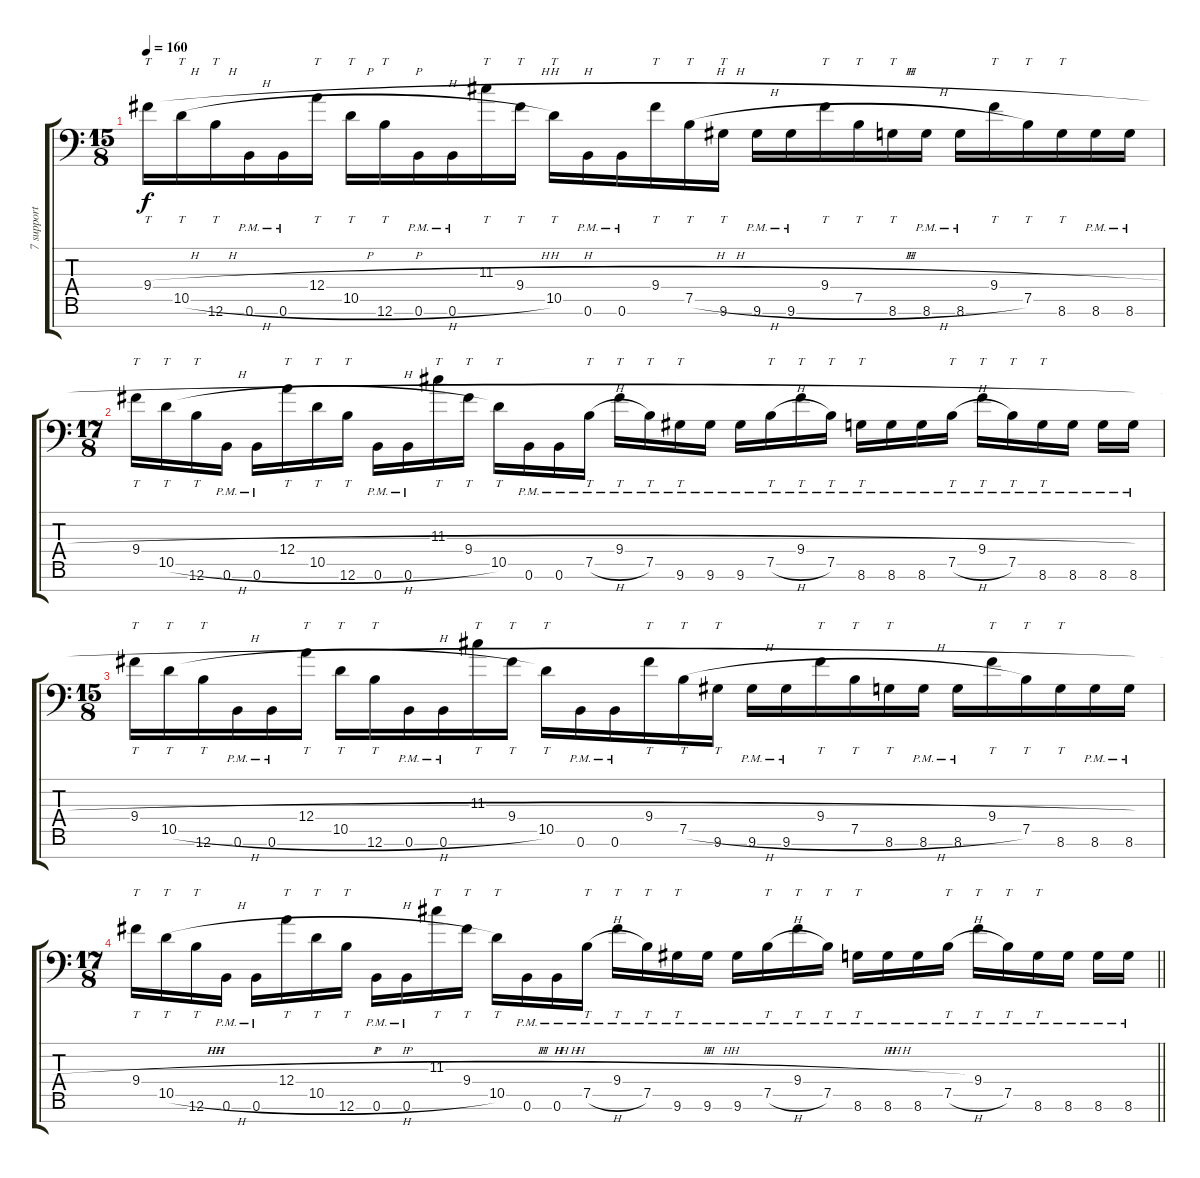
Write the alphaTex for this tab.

\track ("7 support" "7 support") {instrument overdrivenguitar}
\staff {score tabs}
\tuning (B3 G3 D3 A2 E2 B1 E1) {hide}
\ts (15 8)
\tempo 160
\clef f4
\ks c
9.4{h}.16{tt dy f volume 9 balance 8} 10.5{h}.16{tt} 12.6.16{tt} 0.6{pm}.16 0.6{pm}.16 12.4{h}.16{tt} 10.5{h}.16{tt} 12.6.16{tt} 0.6{pm}.16 0.6{pm}.16 11.3.16{tt} 9.4{h}.16{tt} 10.5.16{tt} 0.6{pm}.16 0.6{pm}.16 9.4{h}.16{tt} 7.5{h}.16{tt} 9.6.16{tt} 9.6{pm}.16 9.6{pm}.16 9.4{h}.16{tt} 7.5{h}.16{tt} 8.6.16{tt} 8.6{pm}.16 8.6{pm}.16 9.4{h}.16{tt} 7.5.16{tt} 8.6.16{tt} 8.6{pm}.16 8.6{pm}.16 |
\ts (17 8)
9.4{h}.16{tt} 10.5{h}.16{tt} 12.6.16{tt} 0.6{pm}.16 0.6{pm}.16 12.4{h}.16{tt} 10.5{h}.16{tt} 12.6.16{tt} 0.6{pm}.16 0.6{pm}.16 11.3.16{tt} 9.4{h}.16{tt} 10.5.16{tt} 0.6{pm}.16 0.6{pm}.16 7.5{h pm}.16{tt} 9.4{h pm}.16{tt} 7.5{pm}.16{tt} 9.6{pm}.16{tt} 9.6{pm}.16 9.6{pm}.16 7.5{h pm}.16{tt} 9.4{h pm}.16{tt} 7.5{pm}.16{tt} 8.6{pm}.16{tt} 8.6{pm}.16 8.6{pm}.16 7.5{h pm}.16{tt} 9.4{h pm}.16{tt} 7.5{pm}.16{tt} 8.6{pm}.16{tt} 8.6{pm}.16 8.6{pm}.16 8.6{pm}.16 |
\ts (15 8)
9.4{h}.16{tt} 10.5{h}.16{tt} 12.6.16{tt} 0.6{pm}.16 0.6{pm}.16 12.4{h}.16{tt} 10.5{h}.16{tt} 12.6.16{tt} 0.6{pm}.16 0.6{pm}.16 11.3.16{tt} 9.4{h}.16{tt} 10.5.16{tt} 0.6{pm}.16 0.6{pm}.16 9.4{h}.16{tt} 7.5{h}.16{tt} 9.6.16{tt} 9.6{pm}.16 9.6{pm}.16 9.4{h}.16{tt} 7.5{h}.16{tt} 8.6.16{tt} 8.6{pm}.16 8.6{pm}.16 9.4{h}.16{tt} 7.5.16{tt} 8.6.16{tt} 8.6{pm}.16 8.6{pm}.16 |
\ts (17 8)
\barLineRight lightlight
9.4{h}.16{tt} 10.5{h}.16{tt} 12.6.16{tt} 0.6{pm}.16 0.6{pm}.16 12.4{h}.16{tt} 10.5{h}.16{tt} 12.6.16{tt} 0.6{pm}.16 0.6{pm}.16 11.3.16{tt} 9.4{h}.16{tt} 10.5.16{tt} 0.6{pm}.16 0.6{pm}.16 7.5{h pm}.16{tt} 9.4{h pm}.16{tt} 7.5{pm}.16{tt} 9.6{pm}.16{tt} 9.6{pm}.16 9.6{pm}.16 7.5{h pm}.16{tt} 9.4{h pm}.16{tt} 7.5{pm}.16{tt} 8.6{pm}.16{tt} 8.6{pm}.16 8.6{pm}.16 7.5{h pm}.16{tt} 9.4{pm}.16{tt} 7.5{pm}.16{tt} 8.6{pm}.16{tt} 8.6{pm}.16 8.6{pm}.16 8.6{pm}.16
